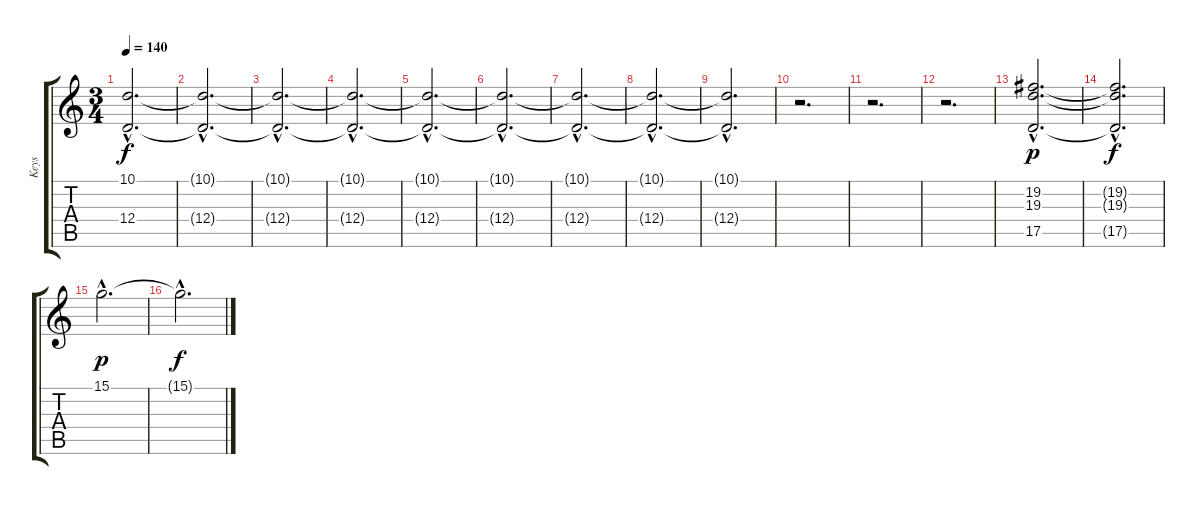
\track ("Keys" "Keys") {instrument rockorgan}
\staff {score tabs}
\tuning (E4 B3 G3 D3 A2 E2) {hide}
\ts (3 4)
\tempo 140
\clef g2
\ks c
(10.1{hac t} 12.4{hac t}).2{d dy f} |
(10.1{hac t} 12.4{hac t}).2{d} |
(10.1{hac t} 12.4{hac t}).2{d} |
(10.1{hac t} 12.4{hac t}).2{d} |
(10.1{hac t} 12.4{hac t}).2{d} |
(10.1{hac t} 12.4{hac t}).2{d} |
(10.1{hac t} 12.4{hac t}).2{d} |
(10.1{hac t} 12.4{hac t}).2{d} |
(10.1{hac t} 12.4{hac t}).2{d} |
r.2{d} |
r.2{d} |
r.2{d} |
(19.2{hac} 19.3{hac} 17.5{hac}).2{d dy p} |
(19.2{hac t} 19.3{t} 17.5{t}).2{d dy f} |
15.1{hac}.2{d dy p} |
15.1{hac t}.2{d dy f}
